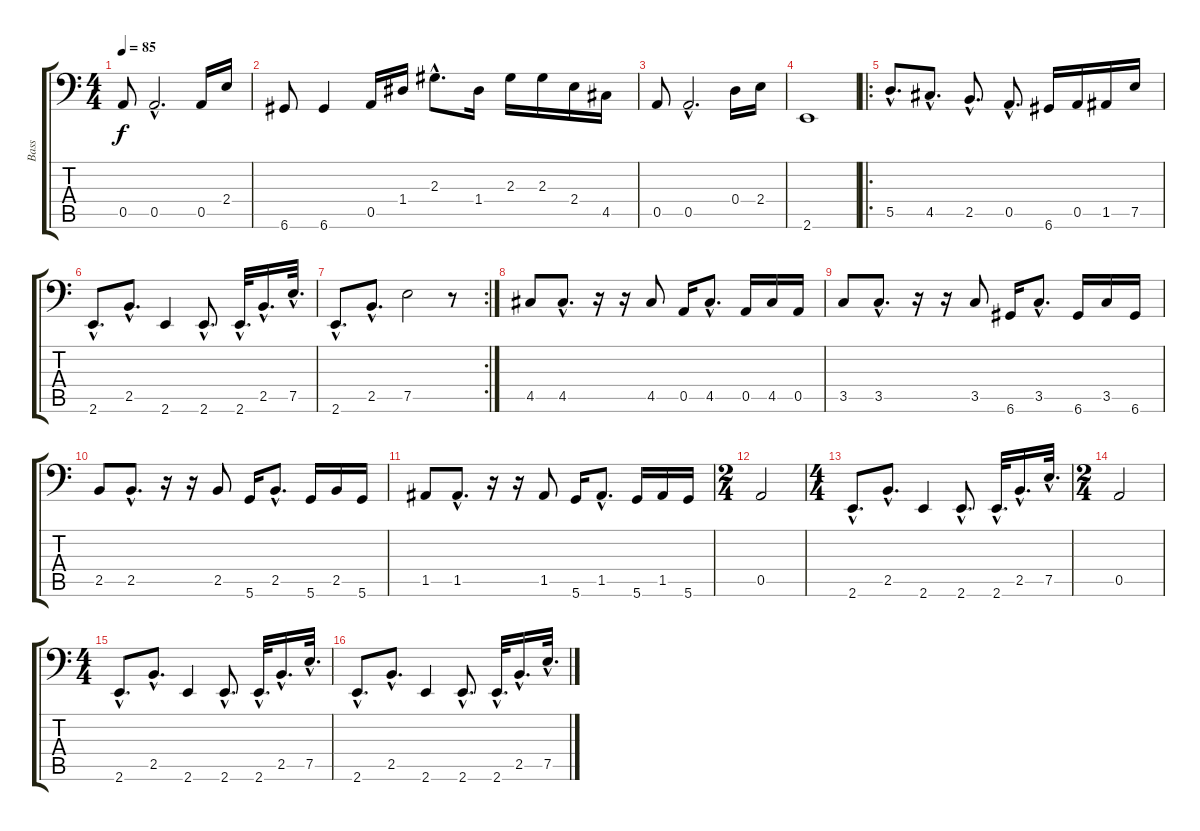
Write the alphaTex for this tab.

\track ("Bass" "Bass") {instrument electricguitarjazz}
\staff {score tabs}
\tuning (D3 A2 Gb2 D2 A1 D1) {hide}
\ts (4 4)
\tempo 85
\clef f4
\ks c
0.5.8{dy f} 0.5{hac}.2{d} 0.5.16 2.4.16 |
6.6.8 6.6.4 0.5.16 1.4.16 2.3{hac}.8{d} 1.4.16 2.3.16 2.3.16 2.4.16 4.5.16 |
0.5.8 0.5{hac}.2{d} 0.4.16 2.4.16 |
2.6.1 |
\ro
5.5{hac}.8{d} 4.5{hac}.8{d} 2.5{hac}.8{d} 0.5{hac}.8{d} 6.6.16 0.5.16 1.5.16 7.5.16 |
2.6{hac}.8{d} 2.5{hac}.8{d} 2.6.4 2.6{hac}.8{d} 2.6{hac}.32{d} 2.5{hac}.16{d} 7.5{hac}.32{d} |
\rc 2
2.6{hac}.8{d} 2.5{hac}.8{d} 7.5.2 r.8 |
4.5.8 4.5{hac}.8{d} r.16 r.16 4.5.8 0.5.16 4.5{hac}.8{d} 0.5.16 4.5.16 0.5.16 |
3.5.8 3.5{hac}.8{d} r.16 r.16 3.5.8 6.6.16 3.5{hac}.8{d} 6.6.16 3.5.16 6.6.16 |
2.5.8 2.5{hac}.8{d} r.16 r.16 2.5.8 5.6.16 2.5{hac}.8{d} 5.6.16 2.5.16 5.6.16 |
1.5.8 1.5{hac}.8{d} r.16 r.16 1.5.8 5.6.16 1.5{hac}.8{d} 5.6.16 1.5.16 5.6.16 |
\ts (2 4)
0.5.2 |
\ts (4 4)
2.6{hac}.8{d} 2.5{hac}.8{d} 2.6.4 2.6{hac}.8{d} 2.6{hac}.32{d} 2.5{hac}.16{d} 7.5{hac}.32{d} |
\ts (2 4)
0.5.2 |
\ts (4 4)
2.6{hac}.8{d} 2.5{hac}.8{d} 2.6.4 2.6{hac}.8{d} 2.6{hac}.32{d} 2.5{hac}.16{d} 7.5{hac}.32{d} |
2.6{hac}.8{d} 2.5{hac}.8{d} 2.6.4 2.6{hac}.8{d} 2.6{hac}.32{d} 2.5{hac}.16{d} 7.5{hac}.32{d}
